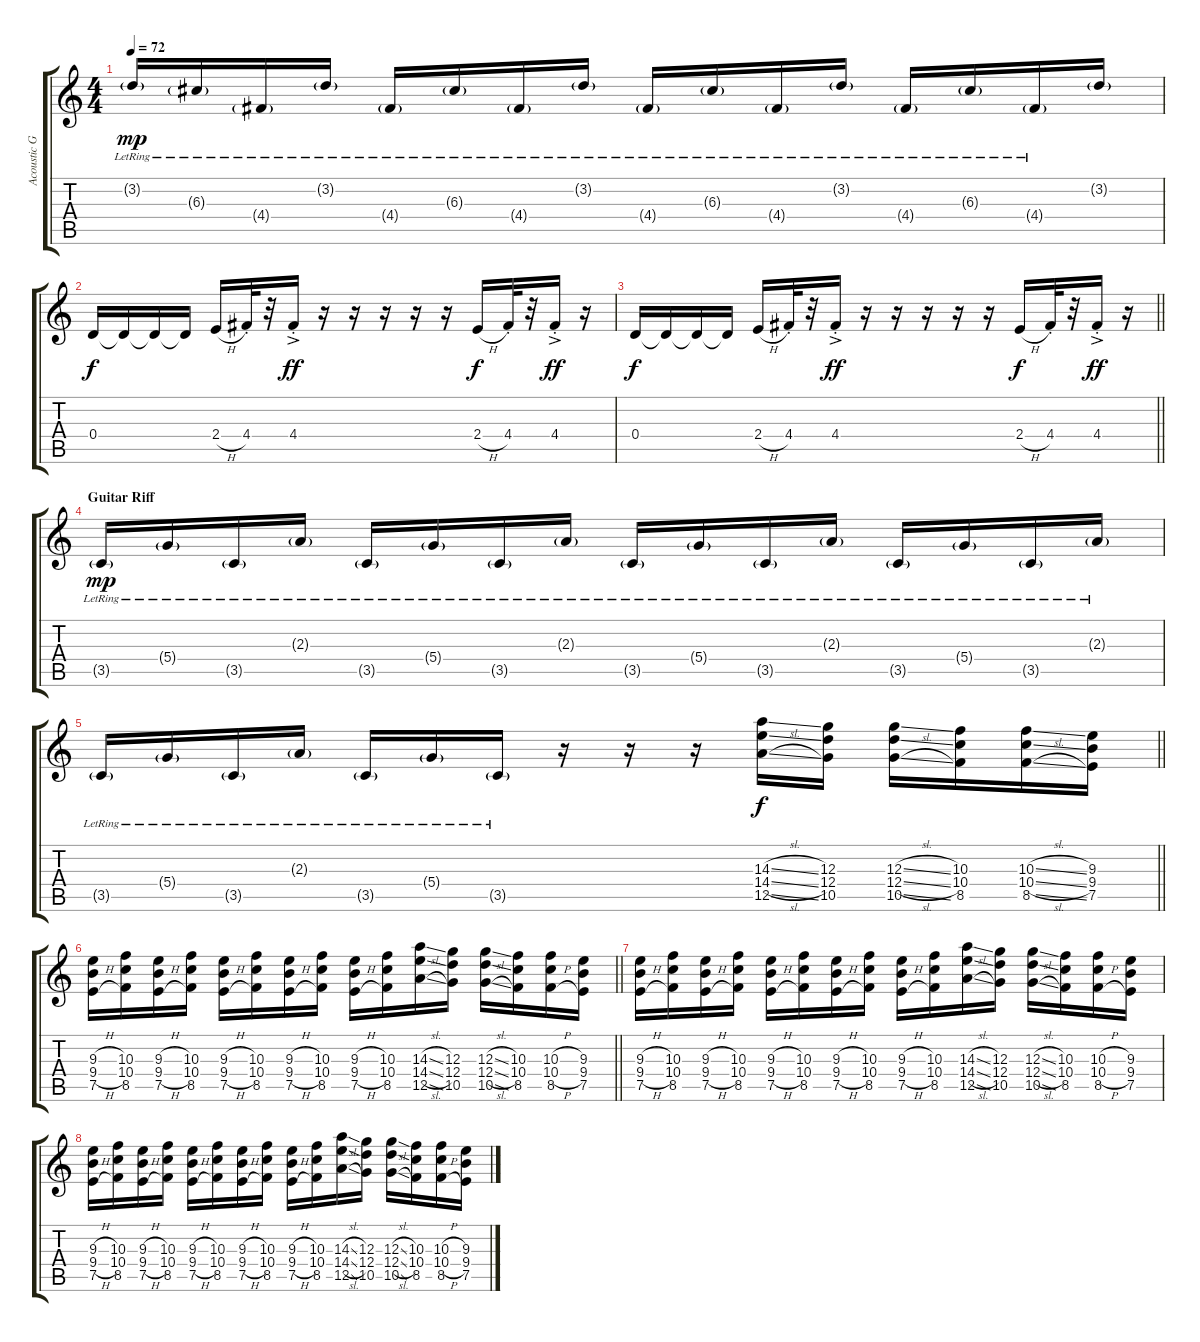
\track ("Acoustic Guitar 2" "Acoustic G") {instrument acousticguitarsteel}
\staff {score tabs}
\tuning (E4 B3 G3 D3 A2 E2) {hide}
\ts (4 4)
\tempo 72
\clef g2
\ks c
3.2{g lr}.16{dy mp} 6.3{g lr}.16 4.4{g lr}.16 3.2{g lr}.16 4.4{g lr}.16 6.3{g lr}.16 4.4{g lr}.16 3.2{g lr}.16 4.4{g lr}.16 6.3{g lr}.16 4.4{g lr}.16 3.2{g lr}.16 4.4{g lr}.16 6.3{g lr}.16 4.4{g lr}.16 3.2{g}.16 |
0.4.16{dy f} 0.4{t}.16 0.4{t}.16 0.4{t}.16 2.4{h}.16 4.4{st}.32 r.32 4.4{ac st}.16{dy ff} r.16 r.16 r.16 r.16 r.16 2.4{h}.16{dy f} 4.4{st}.32 r.32 4.4{ac st}.16{dy ff} r.16 |
\barLineRight lightlight
0.4.16{dy f} 0.4{t}.16 0.4{t}.16 0.4{t}.16 2.4{h}.16 4.4{st}.32 r.32 4.4{ac st}.16{dy ff} r.16 r.16 r.16 r.16 r.16 2.4{h}.16{dy f} 4.4{st}.32 r.32 4.4{ac st}.16{dy ff} r.16 |
\section ("" "Guitar Riff")
3.5{g lr}.16{dy mp} 5.4{g lr}.16 3.5{g lr}.16 2.3{g lr}.16 3.5{g lr}.16 5.4{g lr}.16 3.5{g lr}.16 2.3{g lr}.16 3.5{g lr}.16 5.4{g lr}.16 3.5{g lr}.16 2.3{g lr}.16 3.5{g lr}.16 5.4{g lr}.16 3.5{g lr}.16 2.3{g lr}.16 |
\barLineRight lightlight
3.5{g lr}.16 5.4{g lr}.16 3.5{g lr}.16 2.3{g lr}.16 3.5{g lr}.16 5.4{g lr}.16 3.5{g lr}.16 r.16 r.16 r.16 (14.3{sl} 14.4{sl} 12.5{sl}).16{dy f} (12.3 12.4 10.5).16 (12.3{sl} 12.4{sl} 10.5{sl}).16 (10.3 10.4 8.5).16 (10.3{sl} 10.4{sl} 8.5{sl}).16 (9.3 9.4 7.5).16 |
\barLineRight lightlight
(9.3{h} 9.4{h} 7.5{h}).16 (10.3 10.4 8.5).16 (9.3{h} 9.4{h} 7.5{h}).16 (10.3 10.4 8.5).16 (9.3{h} 9.4{h} 7.5{h}).16 (10.3 10.4 8.5).16 (9.3{h} 9.4{h} 7.5{h}).16 (10.3 10.4 8.5).16 (9.3{h} 9.4{h} 7.5{h}).16 (10.3 10.4 8.5).16 (14.3{sl} 14.4{sl} 12.5{sl}).16 (12.3 12.4 10.5).16 (12.3{sl} 12.4{sl} 10.5{sl}).16 (10.3 10.4 8.5).16 (10.3{h} 10.4{h} 8.5{h}).16 (9.3 9.4 7.5).16 |
(9.3{h} 9.4{h} 7.5{h}).16 (10.3 10.4 8.5).16 (9.3{h} 9.4{h} 7.5{h}).16 (10.3 10.4 8.5).16 (9.3{h} 9.4{h} 7.5{h}).16 (10.3 10.4 8.5).16 (9.3{h} 9.4{h} 7.5{h}).16 (10.3 10.4 8.5).16 (9.3{h} 9.4{h} 7.5{h}).16 (10.3 10.4 8.5).16 (14.3{sl} 14.4{sl} 12.5{sl}).16 (12.3 12.4 10.5).16 (12.3{sl} 12.4{sl} 10.5{sl}).16 (10.3 10.4 8.5).16 (10.3{h} 10.4{h} 8.5{h}).16 (9.3 9.4 7.5).16 |
(9.3{h} 9.4{h} 7.5{h}).16 (10.3 10.4 8.5).16 (9.3{h} 9.4{h} 7.5{h}).16 (10.3 10.4 8.5).16 (9.3{h} 9.4{h} 7.5{h}).16 (10.3 10.4 8.5).16 (9.3{h} 9.4{h} 7.5{h}).16 (10.3 10.4 8.5).16 (9.3{h} 9.4{h} 7.5{h}).16 (10.3 10.4 8.5).16 (14.3{sl} 14.4{sl} 12.5{sl}).16 (12.3 12.4 10.5).16 (12.3{sl} 12.4{sl} 10.5{sl}).16 (10.3 10.4 8.5).16 (10.3{h} 10.4{h} 8.5{h}).16 (9.3 9.4 7.5).16
